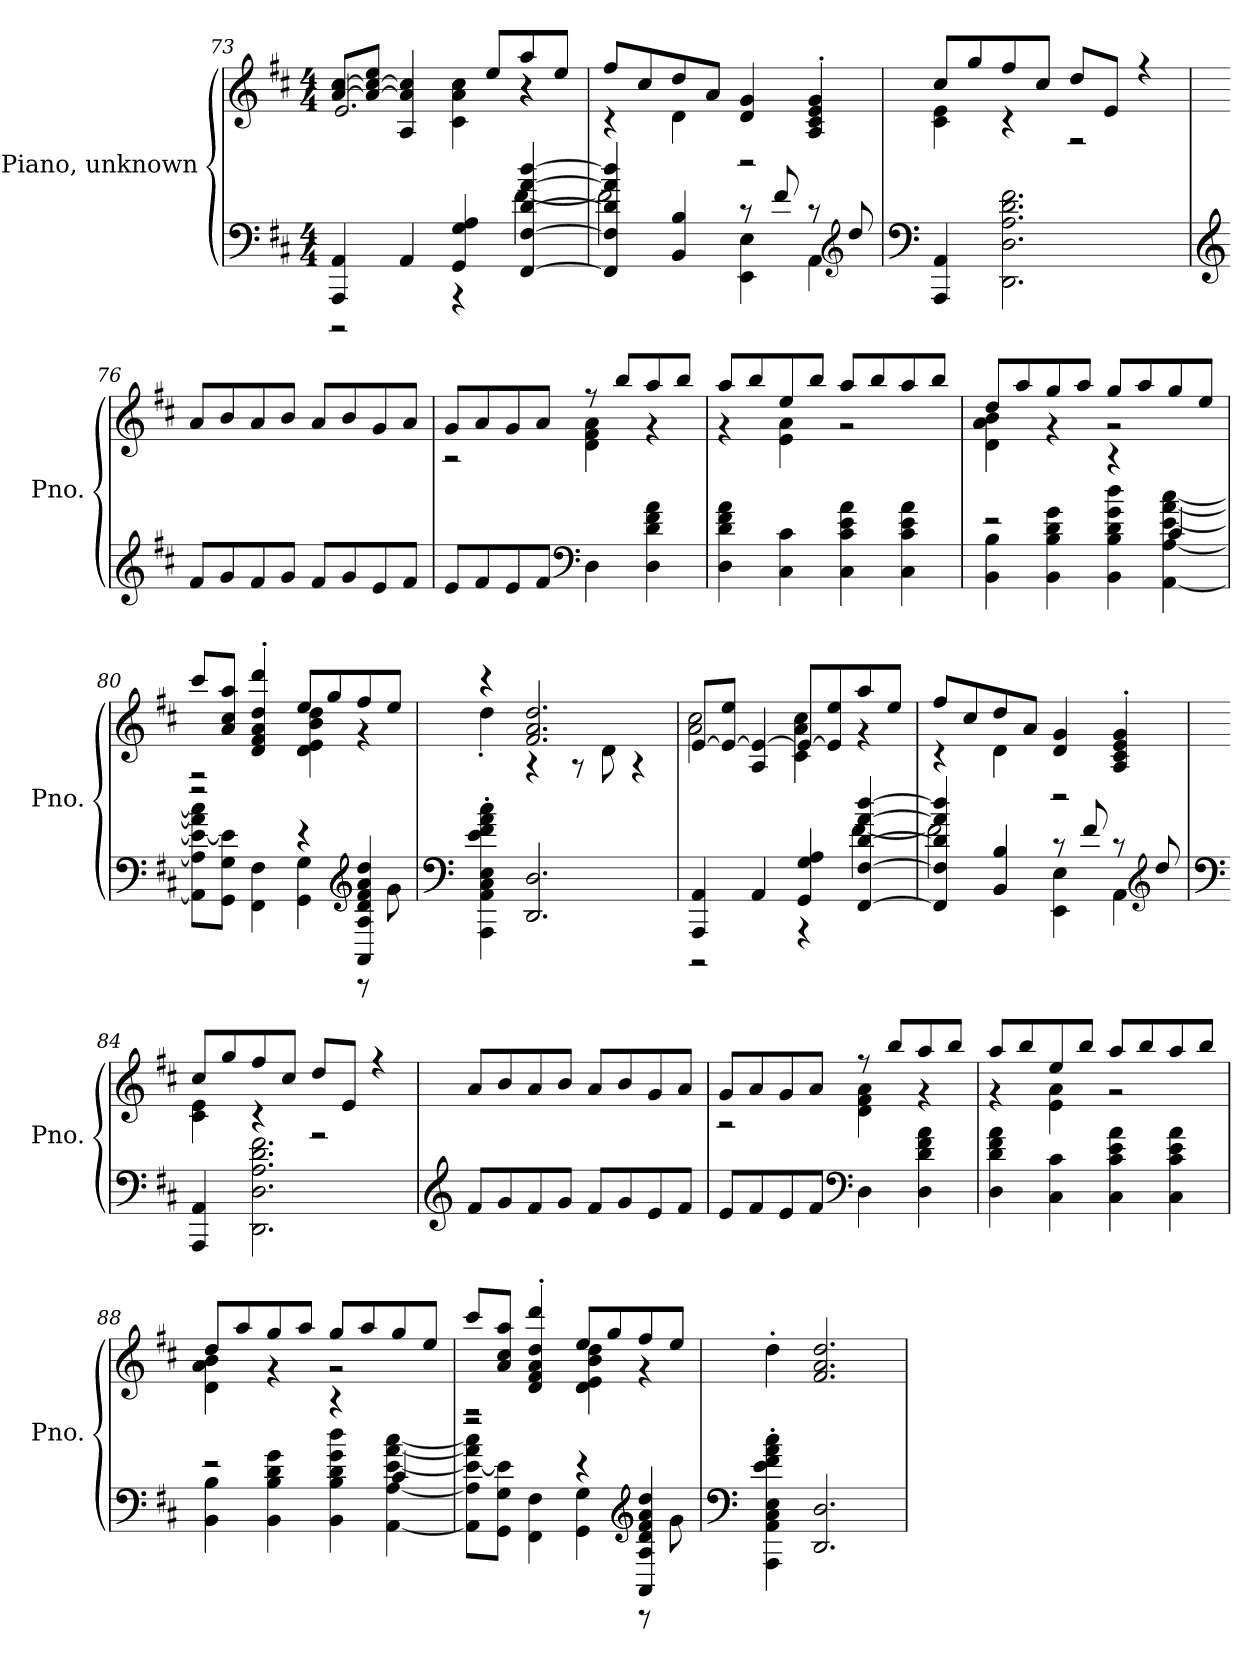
**kern	**kern
*part1	*part1
*staff2	*staff1
*I"Piano, unknown	*
*I'Pno.	*
!!LO:LB:g=z
*clefF4	*clefG2
*k[f#c#]	*k[f#c#]
*M4/4	*M4/4
=73	=73
*^	*^
*	*	*	*^
4AAA/ 4AA/	2r	[8a/ [8cc#/L	2r	2.e/
.	.	8a/_ 8cc#/_ 8ee/J	.	.
4AA/	.	4A/ 4a/] 4cc#/]	.	.
4GG/ 4G/ 4A/	4r	8r	4c#\ 4a\ 4cc#\	.
.	.	8ee/L	.	.
[4FF#/ [4F#/ [4d/ [4a/ [4dd/	[4f#\	8aa/	4r	4r
.	.	8ee/J	.	.
*	*	*	*v	*v
=74	=74	=74	=74
4FF#/] 4F#/] 4d/] 4a/] 4dd/]	2f#\]	8ff#/L	4r
.	.	8cc#/	.
4BB/ 4B/	.	8dd/	4d\
.	.	8a/J	.
8r	4EE\ 4E\	4d/ 4g/	2r
8f#/	.	.	.
8r	4AA\	4A/' 4c#/' 4e/' 4g/'	.
*clefG2	*	*	*
8dd/	.	.	.
*v	*v	*	*
=75	=75	=75
*clefF4	*	*
4AAA/ 4AA/	8cc#/L	4c#\ 4e\
.	8gg/	.
2.DD\ 2.D\ 2.A\ 2.d\ 2.f#\	8ff#/	4r
.	8cc#/J	.
.	8dd/L	2r
.	8e/J	.
.	4r	.
*	*v	*v
=76	=76
*clefG2	*
8f#/L	8a/L
8g/	8b/
8f#/	8a/
8g/J	8b/J
8f#/L	8a/L
8g/	8b/
8e/	8g/
8f#/J	8a/J
!!LO:LB:g=z
=77	=77
*	*^
8e/L	8g/L	2r
8f#/	8a/	.
8e/	8g/	.
8f#/J	8a/J	.
*clefF4	*	*
4D\	8r	4d\ 4f#\ 4a\
.	8bb/L	.
4D\ 4d\ 4f#\ 4a\	8aa/	4r
.	8bb/J	.
=78	=78	=78
4D\ 4d\ 4f#\ 4a\	8aa/L	4r
.	8bb/	.
4C#\ 4c#\	8ee/	4e\ 4a\
.	8bb/J	.
4C#\ 4c#\ 4e\ 4a\	8aa/L	2r
.	8bb/	.
4C#\ 4c#\ 4e\ 4a\	8aa/	.
.	8bb/J	.
=79	=79	=79
*^	*	*
2r	4BB\ 4B\	8dd/L	4d\ 4a\ 4b\
.	.	8aa/	.
.	4BB\ 4B\ 4d\ 4g\	8gg/	4r
.	.	8aa/J	.
4r	4BB\ 4B\ 4d\ 4g\ 4dd\	8gg/L	2r
.	.	8aa/	.
4c#/	[4AA\ [4A\ [4e\ [4a\ [4cc#\	8gg/	.
.	.	8ee/J	.
=80	=80	=80	=80
2r	8AA\] 8A\] 8e\_ 8a\] 8cc#\]L	8ccc#/L	2r
.	8GG\ 8G\ 8e\]J	8a/ 8cc#/ 8aa/J	.
.	4FF#\ 4F#\	4d/' 4f#/' 4a/' 4dd/' 4ddd/'	.
4r	4GG\ 4G\	8ee/L	4d\ 4e\ 4b\ 4dd\
.	.	8gg/	.
*clefG2	*	*	*
4AA/ 4A/ 4d/ 4f#/ 4a/ 4dd/	8r	8ff#/	4r
.	8g\	8ee/J	.
*v	*v	*	*
!!LO:LB:g=z	!!
=81	=81	=81
*clefF4	*	*
4AAA\' 4AA\' 4C#\' 4E\' 4e\' 4f#\' 4a\' 4cc#\'	4r	4dd'\
2.DD/ 2.D/	2.f#/ 2.a/ 2.dd/	4r
.	.	8r
.	.	8d\
.	.	4r
=82	=82	=82
*^	*	*
4AAA/ 4AA/	2r	[8e/L	2a\ 2cc#\
.	.	8e/_ 8ee/J	.
4AA/	.	4A/ 4e/_	.
4GG/ 4G/ 4A/	4r	8e/L_	4c#\ 4a\ 4cc#\
.	.	8e/] 8ee/	.
[4FF#/ [4F#/ [4d/ [4a/ [4dd/	[4f#\	8aa/	4r
.	.	8ee/J	.
=83	=83	=83	=83
4FF#/] 4F#/] 4d/] 4a/] 4dd/]	2f#\]	8ff#/L	4r
.	.	8cc#/	.
4BB/ 4B/	.	8dd/	4d\
.	.	8a/J	.
8r	4EE\ 4E\	4d/ 4g/	2r
8f#/	.	.	.
8r	4AA\	4A/' 4c#/' 4e/' 4g/'	.
*clefG2	*	*	*
8dd/	.	.	.
*v	*v	*	*
=84	=84	=84
*clefF4	*	*
4AAA/ 4AA/	8cc#/L	4c#\ 4e\
.	8gg/	.
2.DD\ 2.D\ 2.A\ 2.d\ 2.f#\	8ff#/	4r
.	8cc#/J	.
.	8dd/L	2r
.	8e/J	.
.	4r	.
*	*v	*v
!!LO:PB:g=z
=85	=85
*clefG2	*
8f#/L	8a/L
8g/	8b/
8f#/	8a/
8g/J	8b/J
8f#/L	8a/L
8g/	8b/
8e/	8g/
8f#/J	8a/J
=86	=86
*	*^
8e/L	8g/L	2r
8f#/	8a/	.
8e/	8g/	.
8f#/J	8a/J	.
*clefF4	*	*
4D\	8r	4d\ 4f#\ 4a\
.	8bb/L	.
4D\ 4d\ 4f#\ 4a\	8aa/	4r
.	8bb/J	.
=87	=87	=87
4D\ 4d\ 4f#\ 4a\	8aa/L	4r
.	8bb/	.
4C#\ 4c#\	8ee/	4e\ 4a\
.	8bb/J	.
4C#\ 4c#\ 4e\ 4a\	8aa/L	2r
.	8bb/	.
4C#\ 4c#\ 4e\ 4a\	8aa/	.
.	8bb/J	.
=88	=88	=88
*^	*	*
2r	4BB\ 4B\	8dd/L	4d\ 4a\ 4b\
.	.	8aa/	.
.	4BB\ 4B\ 4d\ 4g\	8gg/	4r
.	.	8aa/J	.
4r	4BB\ 4B\ 4d\ 4g\ 4dd\	8gg/L	2r
.	.	8aa/	.
4c#/	[4AA\ [4A\ [4e\ [4a\ [4cc#\	8gg/	.
.	.	8ee/J	.
!!LO:LB:g=z	!!
=89	=89	=89	=89
2r	8AA\] 8A\] 8e\_ 8a\] 8cc#\]L	8ccc#/L	2r
.	8GG\ 8G\ 8e\]J	8a/ 8cc#/ 8aa/J	.
.	4FF#\ 4F#\	4d/' 4f#/' 4a/' 4dd/' 4ddd/'	.
4r	4GG\ 4G\	8ee/L	4d\ 4e\ 4b\ 4dd\
.	.	8gg/	.
*clefG2	*	*	*
4AA/ 4A/ 4d/ 4f#/ 4a/ 4dd/	8r	8ff#/	4r
.	8g\	8ee/J	.
*v	*v	*	*
*	*v	*v
=90	=90
*clefF4	*
4AAA\' 4AA\' 4C#\' 4E\' 4e\' 4f#\' 4a\' 4cc#\'	4dd'\
2.DD/ 2.D/	2.f#/ 2.a/ 2.dd/
=	=
*-	*-
